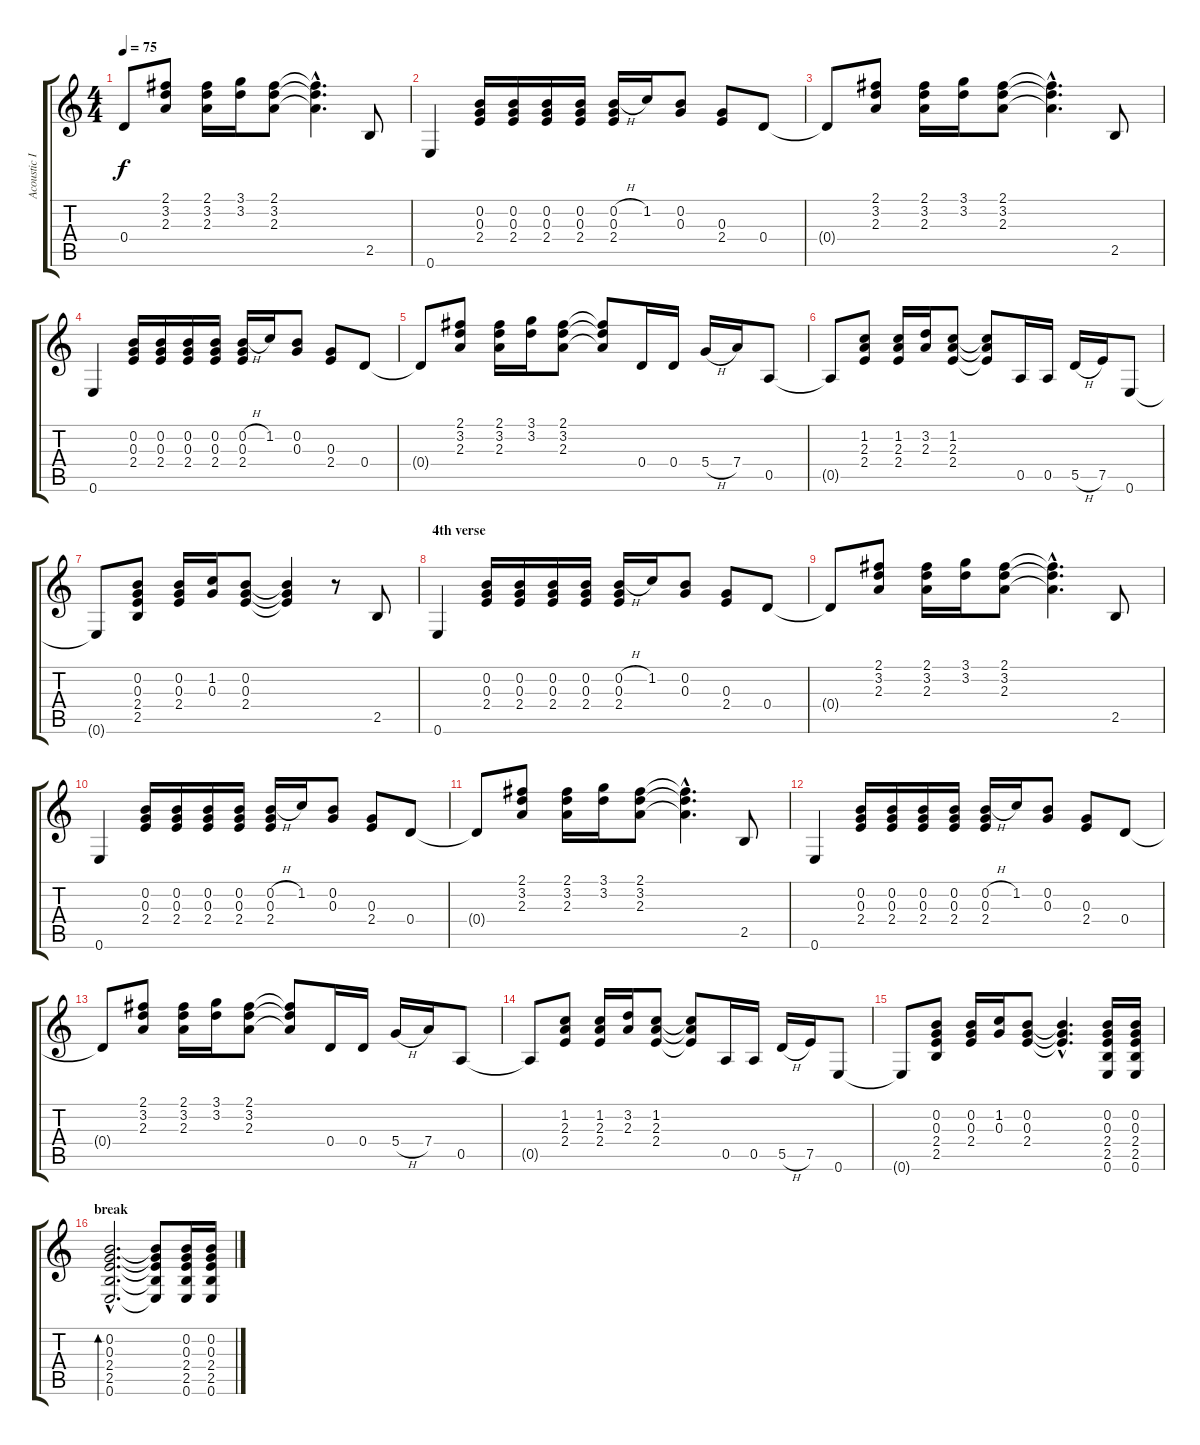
\track ("Acoustic I" "Acoustic I") {instrument acousticguitarsteel}
\staff {score tabs}
\tuning (E4 B3 G3 D3 A2 E2) {hide}
\ts (4 4)
\tempo 75
\clef g2
\ks aminor
0.4{t}.8{dy f} (2.1 3.2 2.3).8 (2.1 3.2 2.3).16 (3.1 3.2).16 (2.1 3.2 2.3).8 (2.1{hac t} 3.2{hac t} 2.3{hac t}).4{d} 2.5.8 |
0.6.4 (0.2 0.3 2.4).16 (0.2 0.3 2.4).16 (0.2 0.3 2.4).16 (0.2 0.3 2.4).16 (0.2{h} 0.3 2.4).16 1.2.16 (0.2 0.3).8 (0.3 2.4).8 0.4.8 |
0.4{t}.8 (2.1 3.2 2.3).8 (2.1 3.2 2.3).16 (3.1 3.2).16 (2.1 3.2 2.3).8 (2.1{hac t} 3.2{hac t} 2.3{hac t}).4{d} 2.5.8 |
0.6.4 (0.2 0.3 2.4).16 (0.2 0.3 2.4).16 (0.2 0.3 2.4).16 (0.2 0.3 2.4).16 (0.2{h} 0.3 2.4).16 1.2.16 (0.2 0.3).8 (0.3 2.4).8 0.4.8 |
0.4{t}.8 (2.1 3.2 2.3).8 (2.1 3.2 2.3).16 (3.1 3.2).16 (2.1 3.2 2.3).8 (2.1{t} 3.2{t} 2.3{t}).8 0.4.16 0.4.16 5.4{h}.16 7.4.16 0.5.8 |
0.5{t}.8 (1.2 2.3 2.4).8 (1.2 2.3 2.4).16 (3.2 2.3).16 (1.2 2.3 2.4).8 (1.2{t} 2.3{t} 2.4{t}).8 0.5.16 0.5.16 5.5{h}.16 7.5.16 0.6.8 |
0.6{t}.8 (0.2 0.3 2.4 2.5).8 (0.2 0.3 2.4).16 (1.2 0.3).16 (0.2 0.3 2.4).8 (0.2{t} 0.3{t} 2.4{t}).4 r.8 2.5.8 |
\section ("" "4th verse")
0.6.4 (0.2 0.3 2.4).16 (0.2 0.3 2.4).16 (0.2 0.3 2.4).16 (0.2 0.3 2.4).16 (0.2{h} 0.3 2.4).16 1.2.16 (0.2 0.3).8 (0.3 2.4).8 0.4.8 |
0.4{t}.8 (2.1 3.2 2.3).8 (2.1 3.2 2.3).16 (3.1 3.2).16 (2.1 3.2 2.3).8 (2.1{hac t} 3.2{hac t} 2.3{hac t}).4{d} 2.5.8 |
0.6.4 (0.2 0.3 2.4).16 (0.2 0.3 2.4).16 (0.2 0.3 2.4).16 (0.2 0.3 2.4).16 (0.2{h} 0.3 2.4).16 1.2.16 (0.2 0.3).8 (0.3 2.4).8 0.4.8 |
0.4{t}.8 (2.1 3.2 2.3).8 (2.1 3.2 2.3).16 (3.1 3.2).16 (2.1 3.2 2.3).8 (2.1{hac t} 3.2{hac t} 2.3{hac t}).4{d} 2.5.8 |
0.6.4 (0.2 0.3 2.4).16 (0.2 0.3 2.4).16 (0.2 0.3 2.4).16 (0.2 0.3 2.4).16 (0.2{h} 0.3 2.4).16 1.2.16 (0.2 0.3).8 (0.3 2.4).8 0.4.8 |
0.4{t}.8 (2.1 3.2 2.3).8 (2.1 3.2 2.3).16 (3.1 3.2).16 (2.1 3.2 2.3).8 (2.1{t} 3.2{t} 2.3{t}).8 0.4.16 0.4.16 5.4{h}.16 7.4.16 0.5.8 |
0.5{t}.8 (1.2 2.3 2.4).8 (1.2 2.3 2.4).16 (3.2 2.3).16 (1.2 2.3 2.4).8 (1.2{t} 2.3{t} 2.4{t}).8 0.5.16 0.5.16 5.5{h}.16 7.5.16 0.6.8 |
0.6{t}.8 (0.2 0.3 2.4 2.5).8 (0.2 0.3 2.4).16 (1.2 0.3).16 (0.2 0.3 2.4).8 (0.2{hac t} 0.3{hac t} 2.4{hac t}).4{d} (0.2 0.3 2.4 2.5 0.6).16 (0.2 0.3 2.4 2.5 0.6).16 |
\section ("" "break")
(0.2{hac} 0.3{hac} 2.4{hac} 2.5{hac} 0.6{hac}).2{d bd 60} (0.2{t} 0.3{t} 2.4{t} 2.5{t} 0.6{t}).8 (0.2 0.3 2.4 2.5 0.6).16 (0.2 0.3 2.4 2.5 0.6).16
